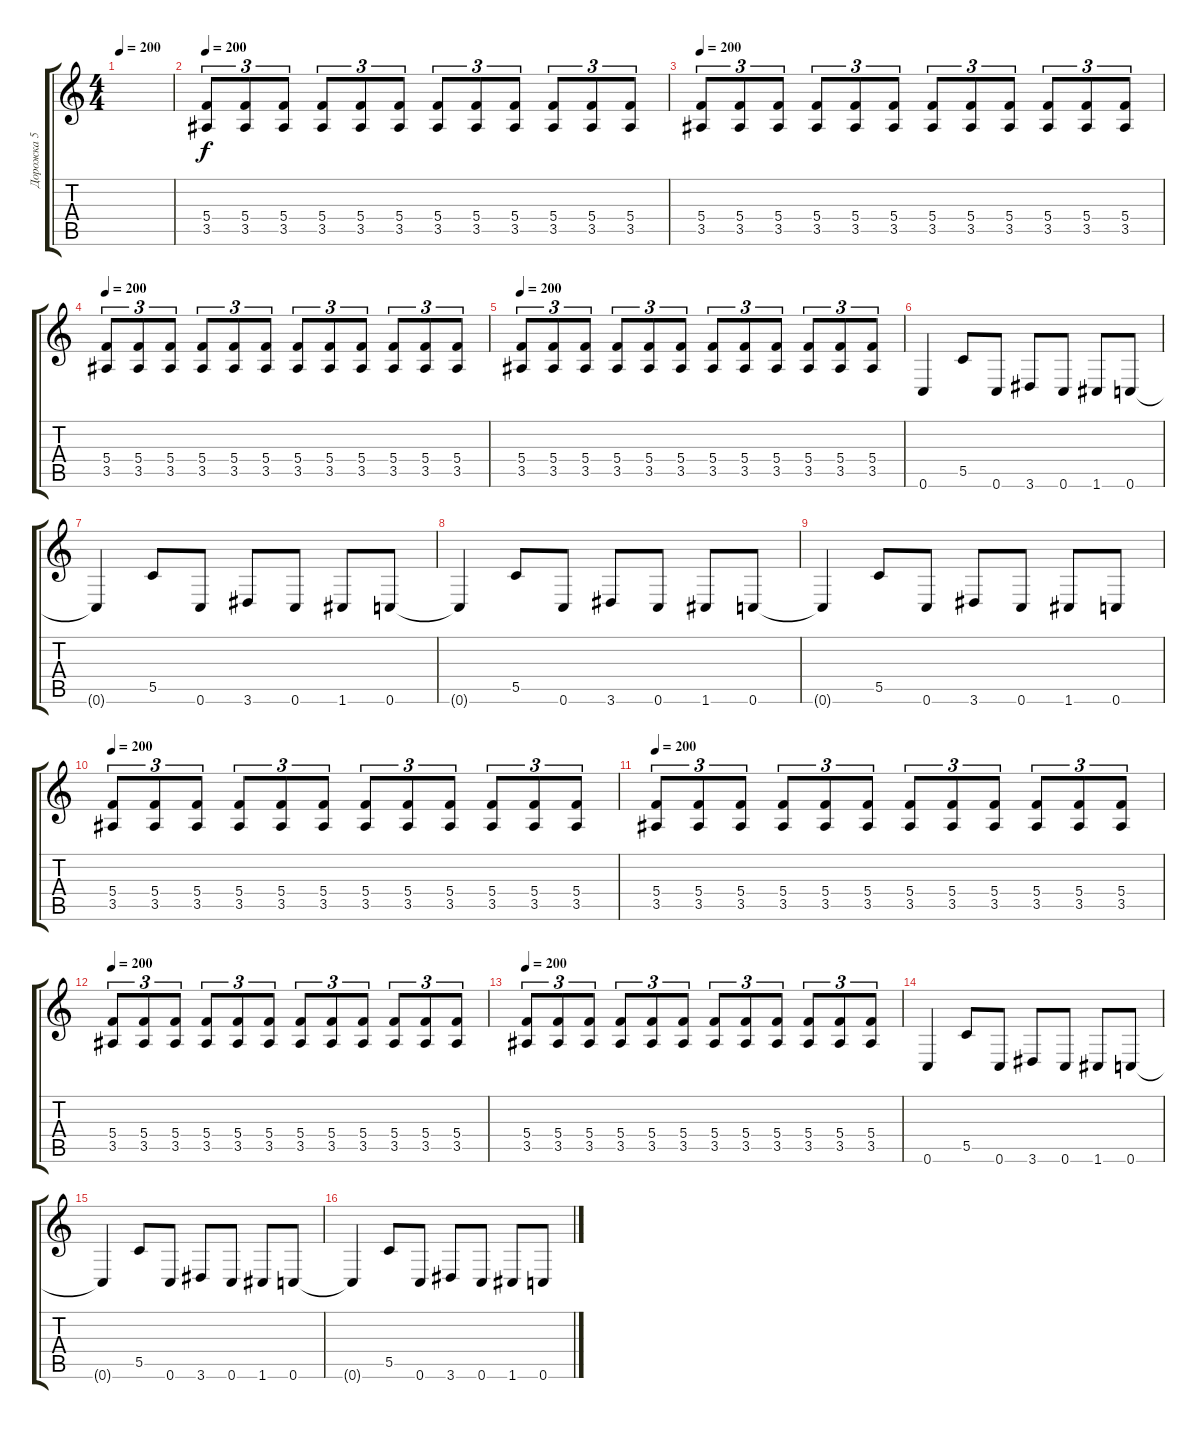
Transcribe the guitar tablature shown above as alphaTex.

\track ("Дорожка 5" "Дорожка 5") {instrument overdrivenguitar}
\staff {score tabs}
\tuning (D4 A3 F3 C3 G2 C2) {hide}
\ts (4 4)
\tempo 200
\clef g2
\ks c
|
\tempo 200
(5.4 3.5).8{tu (3 2)} (5.4 3.5).8{tu (3 2)} (5.4 3.5).8{tu (3 2)} (5.4 3.5).8{tu (3 2)} (5.4 3.5).8{tu (3 2)} (5.4 3.5).8{tu (3 2)} (5.4 3.5).8{tu (3 2)} (5.4 3.5).8{tu (3 2)} (5.4 3.5).8{tu (3 2)} (5.4 3.5).8{tu (3 2)} (5.4 3.5).8{tu (3 2)} (5.4 3.5).8{tu (3 2)} |
\tempo 200
(5.4 3.5).8{tu (3 2)} (5.4 3.5).8{tu (3 2)} (5.4 3.5).8{tu (3 2)} (5.4 3.5).8{tu (3 2)} (5.4 3.5).8{tu (3 2)} (5.4 3.5).8{tu (3 2)} (5.4 3.5).8{tu (3 2)} (5.4 3.5).8{tu (3 2)} (5.4 3.5).8{tu (3 2)} (5.4 3.5).8{tu (3 2)} (5.4 3.5).8{tu (3 2)} (5.4 3.5).8{tu (3 2)} |
\tempo 200
(5.4 3.5).8{tu (3 2)} (5.4 3.5).8{tu (3 2)} (5.4 3.5).8{tu (3 2)} (5.4 3.5).8{tu (3 2)} (5.4 3.5).8{tu (3 2)} (5.4 3.5).8{tu (3 2)} (5.4 3.5).8{tu (3 2)} (5.4 3.5).8{tu (3 2)} (5.4 3.5).8{tu (3 2)} (5.4 3.5).8{tu (3 2)} (5.4 3.5).8{tu (3 2)} (5.4 3.5).8{tu (3 2)} |
\tempo 200
(5.4 3.5).8{tu (3 2)} (5.4 3.5).8{tu (3 2)} (5.4 3.5).8{tu (3 2)} (5.4 3.5).8{tu (3 2)} (5.4 3.5).8{tu (3 2)} (5.4 3.5).8{tu (3 2)} (5.4 3.5).8{tu (3 2)} (5.4 3.5).8{tu (3 2)} (5.4 3.5).8{tu (3 2)} (5.4 3.5).8{tu (3 2)} (5.4 3.5).8{tu (3 2)} (5.4 3.5).8{tu (3 2)} |
0.6.4 5.5.8 0.6.8 3.6.8 0.6.8 1.6.8 0.6.8 |
0.6{t}.4 5.5.8 0.6.8 3.6.8 0.6.8 1.6.8 0.6.8 |
0.6{t}.4 5.5.8 0.6.8 3.6.8 0.6.8 1.6.8 0.6.8 |
0.6{t}.4 5.5.8 0.6.8 3.6.8 0.6.8 1.6.8 0.6.8 |
\tempo 200
(5.4 3.5).8{tu (3 2)} (5.4 3.5).8{tu (3 2)} (5.4 3.5).8{tu (3 2)} (5.4 3.5).8{tu (3 2)} (5.4 3.5).8{tu (3 2)} (5.4 3.5).8{tu (3 2)} (5.4 3.5).8{tu (3 2)} (5.4 3.5).8{tu (3 2)} (5.4 3.5).8{tu (3 2)} (5.4 3.5).8{tu (3 2)} (5.4 3.5).8{tu (3 2)} (5.4 3.5).8{tu (3 2)} |
\tempo 200
(5.4 3.5).8{tu (3 2)} (5.4 3.5).8{tu (3 2)} (5.4 3.5).8{tu (3 2)} (5.4 3.5).8{tu (3 2)} (5.4 3.5).8{tu (3 2)} (5.4 3.5).8{tu (3 2)} (5.4 3.5).8{tu (3 2)} (5.4 3.5).8{tu (3 2)} (5.4 3.5).8{tu (3 2)} (5.4 3.5).8{tu (3 2)} (5.4 3.5).8{tu (3 2)} (5.4 3.5).8{tu (3 2)} |
\tempo 200
(5.4 3.5).8{tu (3 2)} (5.4 3.5).8{tu (3 2)} (5.4 3.5).8{tu (3 2)} (5.4 3.5).8{tu (3 2)} (5.4 3.5).8{tu (3 2)} (5.4 3.5).8{tu (3 2)} (5.4 3.5).8{tu (3 2)} (5.4 3.5).8{tu (3 2)} (5.4 3.5).8{tu (3 2)} (5.4 3.5).8{tu (3 2)} (5.4 3.5).8{tu (3 2)} (5.4 3.5).8{tu (3 2)} |
\tempo 200
(5.4 3.5).8{tu (3 2)} (5.4 3.5).8{tu (3 2)} (5.4 3.5).8{tu (3 2)} (5.4 3.5).8{tu (3 2)} (5.4 3.5).8{tu (3 2)} (5.4 3.5).8{tu (3 2)} (5.4 3.5).8{tu (3 2)} (5.4 3.5).8{tu (3 2)} (5.4 3.5).8{tu (3 2)} (5.4 3.5).8{tu (3 2)} (5.4 3.5).8{tu (3 2)} (5.4 3.5).8{tu (3 2)} |
0.6.4 5.5.8 0.6.8 3.6.8 0.6.8 1.6.8 0.6.8 |
0.6{t}.4 5.5.8 0.6.8 3.6.8 0.6.8 1.6.8 0.6.8 |
0.6{t}.4 5.5.8 0.6.8 3.6.8 0.6.8 1.6.8 0.6.8
